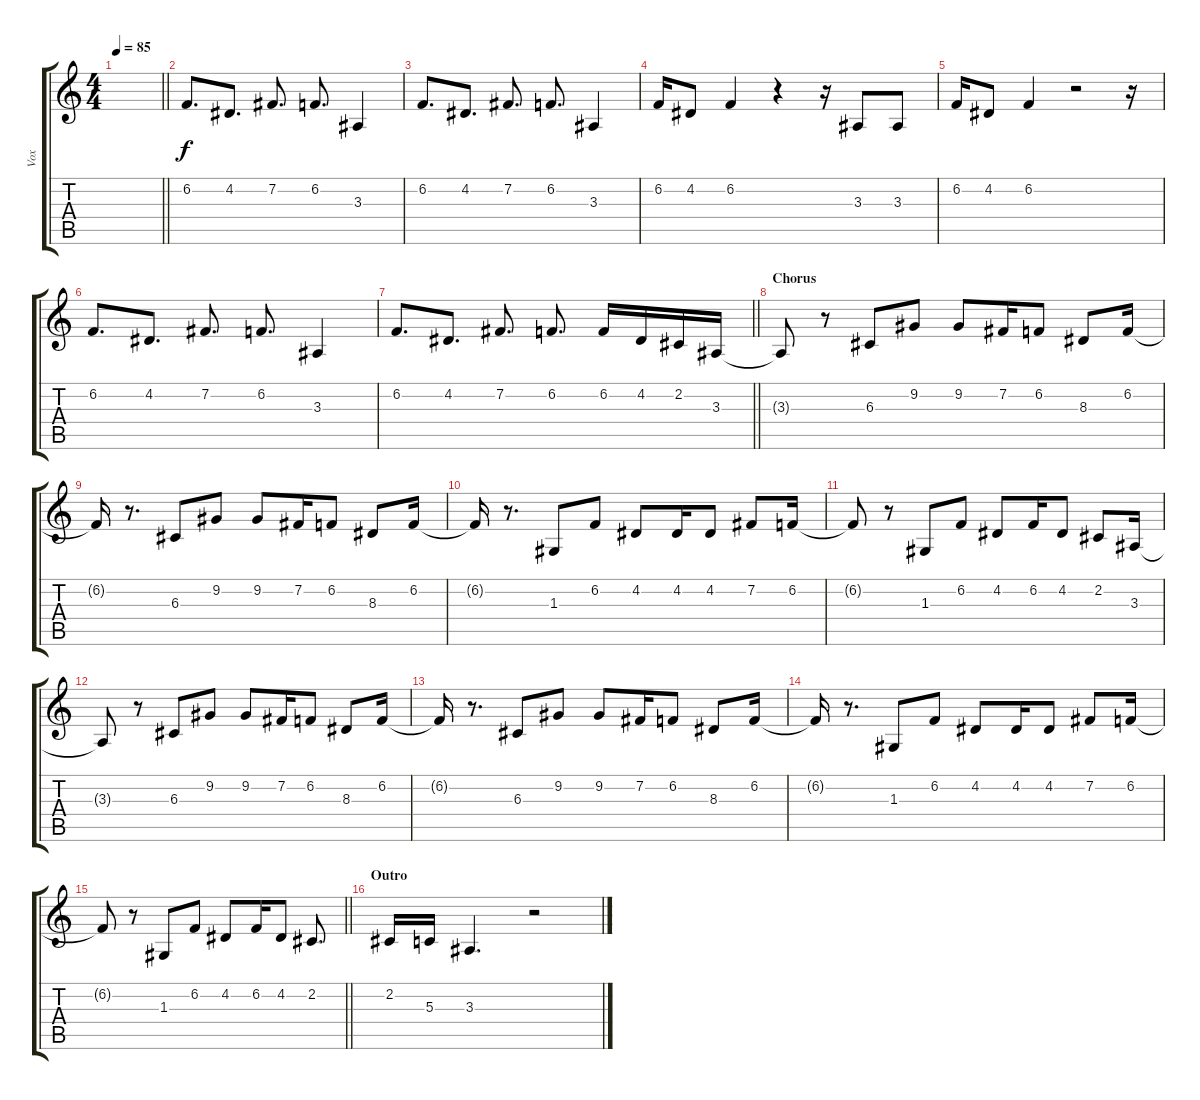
\track ("Vox" "Vox") {instrument cello}
\staff {score tabs}
\tuning (E4 B3 G3 D3 A2 E2) {hide}
\ts (4 4)
\tempo 85
\clef g2
\barLineRight lightlight
\ks c
|
\section ("" " ")
6.2.8{d} 4.2.8{d} 7.2.8{d} 6.2.8{d} 3.3.4 |
6.2.8{d} 4.2.8{d} 7.2.8{d} 6.2.8{d} 3.3.4 |
6.2.16 4.2.8 6.2.4 r.4 r.16 3.3.8 3.3.8 |
6.2.16 4.2.8 6.2.4 r.2 r.16 |
6.2.8{d} 4.2.8{d} 7.2.8{d} 6.2.8{d} 3.3.4 |
\barLineRight lightlight
6.2.8{d} 4.2.8{d} 7.2.8{d} 6.2.8{d} 6.2.16 4.2.16 2.2.16 3.3.16 |
\section ("" "Chorus")
3.3{t}.8 r.8 6.3.8 9.2.8 9.2.8 7.2.16 6.2.8 8.3.8 6.2.16 |
6.2{t}.16 r.8{d} 6.3.8 9.2.8 9.2.8 7.2.16 6.2.8 8.3.8 6.2.16 |
6.2{t}.16 r.8{d} 1.3.8 6.2.8 4.2.8 4.2.16 4.2.8 7.2.8 6.2.16 |
6.2{t}.8 r.8 1.3.8 6.2.8 4.2.8 6.2.16 4.2.8 2.2.8 3.3.16 |
3.3{t}.8 r.8 6.3.8 9.2.8 9.2.8 7.2.16 6.2.8 8.3.8 6.2.16 |
6.2{t}.16 r.8{d} 6.3.8 9.2.8 9.2.8 7.2.16 6.2.8 8.3.8 6.2.16 |
6.2{t}.16 r.8{d} 1.3.8 6.2.8 4.2.8 4.2.16 4.2.8 7.2.8 6.2.16 |
\barLineRight lightlight
6.2{t}.8 r.8 1.3.8 6.2.8 4.2.8 6.2.16 4.2.8 2.2.8{d} |
\section ("" "Outro")
2.2.16 5.3.16 3.3.4{d} r.2
